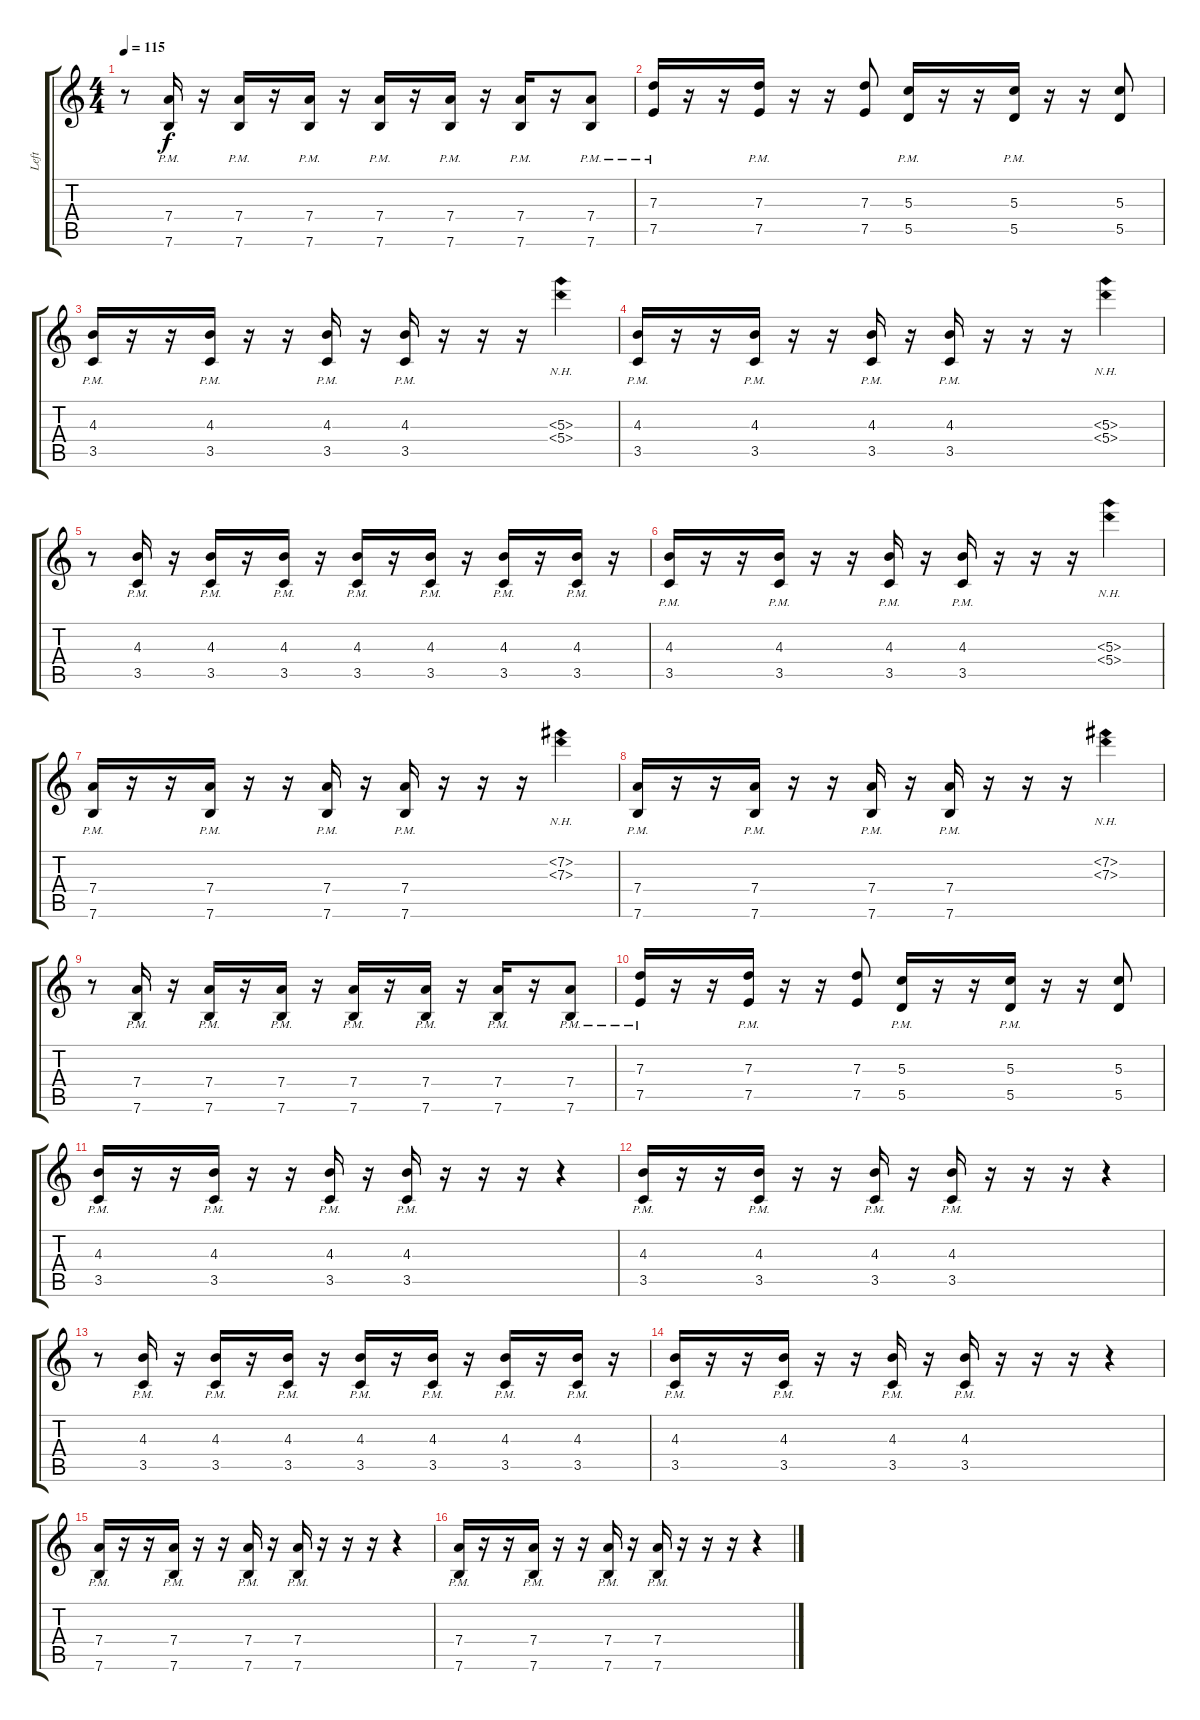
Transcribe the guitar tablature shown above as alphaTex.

\track ("Left" "Left") {instrument distortionguitar}
\staff {score tabs}
\tuning (E4 B3 G3 D3 A2 E2) {hide}
\ts (4 4)
\tempo 115
\clef g2
\ks c
r.8{dy f} (7.4{pm} 7.6{pm}).16 r.16 (7.4{pm} 7.6{pm}).16 r.16 (7.4{pm} 7.6{pm}).16 r.16 (7.4{pm} 7.6{pm}).16 r.16 (7.4{pm} 7.6{pm}).16 r.16 (7.4{pm} 7.6{pm}).16 r.16 (7.4{pm} 7.6{pm}).8 |
(7.3{pm} 7.5{pm}).16 r.16 r.16 (7.3{pm} 7.5{pm}).16 r.16 r.16 (7.3 7.5).8 (5.3{pm} 5.5{pm}).16 r.16 r.16 (5.3{pm} 5.5{pm}).16 r.16 r.16 (5.3 5.5).8 |
(4.3{pm} 3.5{pm}).16 r.16 r.16 (4.3{pm} 3.5{pm}).16 r.16 r.16 (4.3{pm} 3.5{pm}).16 r.16 (4.3{pm} 3.5{pm}).16 r.16 r.16 r.16 (5.3{nh} 5.4{nh}).4 |
(4.3{pm} 3.5{pm}).16 r.16 r.16 (4.3{pm} 3.5{pm}).16 r.16 r.16 (4.3{pm} 3.5{pm}).16 r.16 (4.3{pm} 3.5{pm}).16 r.16 r.16 r.16 (5.3{nh} 5.4{nh}).4 |
r.8 (4.3{pm} 3.5{pm}).16 r.16 (4.3{pm} 3.5{pm}).16 r.16 (4.3{pm} 3.5{pm}).16 r.16 (4.3{pm} 3.5{pm}).16 r.16 (4.3{pm} 3.5{pm}).16 r.16 (4.3{pm} 3.5{pm}).16 r.16 (4.3{pm} 3.5{pm}).16 r.16 |
(4.3{pm} 3.5{pm}).16 r.16 r.16 (4.3{pm} 3.5{pm}).16 r.16 r.16 (4.3{pm} 3.5{pm}).16 r.16 (4.3{pm} 3.5{pm}).16 r.16 r.16 r.16 (5.3{nh} 5.4{nh}).4 |
(7.4{pm} 7.6{pm}).16 r.16 r.16 (7.4{pm} 7.6{pm}).16 r.16 r.16 (7.4{pm} 7.6{pm}).16 r.16 (7.4{pm} 7.6{pm}).16 r.16 r.16 r.16 (7.2{nh} 7.3{nh}).4 |
(7.4{pm} 7.6{pm}).16 r.16 r.16 (7.4{pm} 7.6{pm}).16 r.16 r.16 (7.4{pm} 7.6{pm}).16 r.16 (7.4{pm} 7.6{pm}).16 r.16 r.16 r.16 (7.2{nh} 7.3{nh}).4 |
r.8 (7.4{pm} 7.6{pm}).16 r.16 (7.4{pm} 7.6{pm}).16 r.16 (7.4{pm} 7.6{pm}).16 r.16 (7.4{pm} 7.6{pm}).16 r.16 (7.4{pm} 7.6{pm}).16 r.16 (7.4{pm} 7.6{pm}).16 r.16 (7.4{pm} 7.6{pm}).8 |
(7.3{pm} 7.5{pm}).16 r.16 r.16 (7.3{pm} 7.5{pm}).16 r.16 r.16 (7.3 7.5).8 (5.3{pm} 5.5{pm}).16 r.16 r.16 (5.3{pm} 5.5{pm}).16 r.16 r.16 (5.3 5.5).8 |
(4.3{pm} 3.5{pm}).16 r.16 r.16 (4.3{pm} 3.5{pm}).16 r.16 r.16 (4.3{pm} 3.5{pm}).16 r.16 (4.3{pm} 3.5{pm}).16 r.16 r.16 r.16 r.4 |
(4.3{pm} 3.5{pm}).16 r.16 r.16 (4.3{pm} 3.5{pm}).16 r.16 r.16 (4.3{pm} 3.5{pm}).16 r.16 (4.3{pm} 3.5{pm}).16 r.16 r.16 r.16 r.4 |
r.8 (4.3{pm} 3.5{pm}).16 r.16 (4.3{pm} 3.5{pm}).16 r.16 (4.3{pm} 3.5{pm}).16 r.16 (4.3{pm} 3.5{pm}).16 r.16 (4.3{pm} 3.5{pm}).16 r.16 (4.3{pm} 3.5{pm}).16 r.16 (4.3{pm} 3.5{pm}).16 r.16 |
(4.3{pm} 3.5{pm}).16 r.16 r.16 (4.3{pm} 3.5{pm}).16 r.16 r.16 (4.3{pm} 3.5{pm}).16 r.16 (4.3{pm} 3.5{pm}).16 r.16 r.16 r.16 r.4 |
(7.4{pm} 7.6{pm}).16 r.16 r.16 (7.4{pm} 7.6{pm}).16 r.16 r.16 (7.4{pm} 7.6{pm}).16 r.16 (7.4{pm} 7.6{pm}).16 r.16 r.16 r.16 r.4 |
(7.4{pm} 7.6{pm}).16 r.16 r.16 (7.4{pm} 7.6{pm}).16 r.16 r.16 (7.4{pm} 7.6{pm}).16 r.16 (7.4{pm} 7.6{pm}).16 r.16 r.16 r.16 r.4
